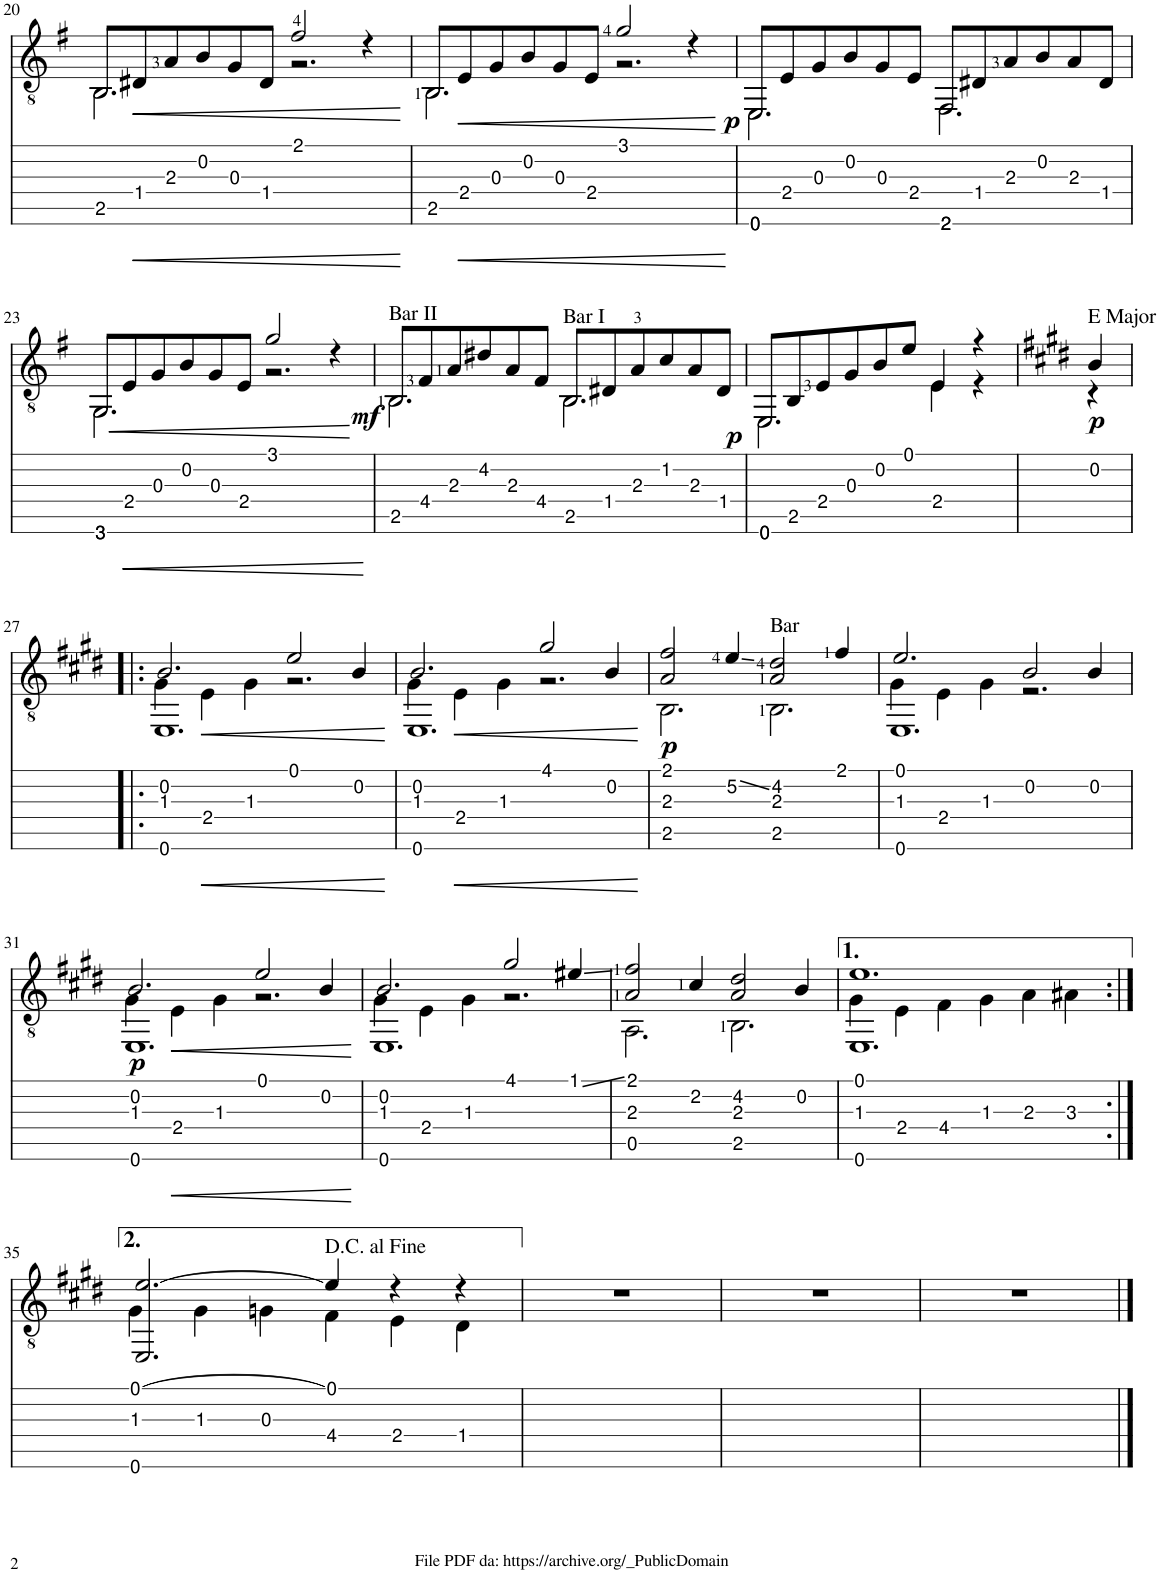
**kern	**kern	**dynam
*part1	*part1	*part1
*staff2	*staff1	*staff1/2
*I"Guitar	*	*
*I'Guit.	*	*
!!LO:PB:g=z
*	*clefGv2	*
*k[f#]	*k[f#]	*
*M6/4	*M6/4	*
=20	=20	=20
*^	*	*
!	!	!LO:N:head=open	!
*	*	*^	*
8BBL	2.BB	8BB/L	2.BB\	.
!	!	!	!	!LO:HP:b
8D#	.	8D#X/	.	<
8A	.	8A/	.	.
8B	.	8B/	.	.
8G	.	8G/	.	.
8D#J	.	8D#/J	.	.
2f#	2.r	2f#/	2.r	.
4r	.	4r	.	.
*v	*v	*	*	*
*	*v	*v	*
.	.	[
=21	=21	=21
*^	*	*
!	!	!LO:N:head=open	!
*	*	*^	*
8BBL	2.BB	8BB/L	2.BB\	.
!	!	!	!	!LO:HP:b
8E	.	8E/	.	<
8G	.	8G/	.	.
8B	.	8B/	.	.
8G	.	8G/	.	.
8EJ	.	8E/J	.	.
2g	2.r	2g/	2.r	.
4r	.	4r	.	.
*v	*v	*	*	*
*	*v	*v	*
.	.	[
=22	=22	=22
!LO:N:head=open	!LO:N:head=open	!LO:DY:b
*^	*^	*
8EEL	2.EE	8EE/L	2.EE\	p
8E	.	8E/	.	.
8G	.	8G/	.	.
8B	.	8B/	.	.
8G	.	8G/	.	.
8EJ	.	8E/J	.	.
!LO:N:head=open	!	!LO:N:head=open	!	!
8FF#L	2.FF#	8FF#/L	2.FF#\	.
8D#X	.	8D#X/	.	.
8A	.	8A/	.	.
8B	.	8B/	.	.
8A	.	8A/	.	.
8D#J	.	8D#/J	.	.
!!LO:LB:g=z	!!
=23	=23	=23	=23	=23
!LO:N:head=open	!	!LO:N:head=open	!	!
8GGL	2.GG	8GG/L	2.GG\	.
!	!	!	!	!LO:HP:b
8E	.	8E/	.	<
8G	.	8G/	.	.
8B	.	8B/	.	.
8G	.	8G/	.	.
8EJ	.	8E/J	.	.
2g	2.r	2g/	2.r	.
!	!	!	!	!LO:DY:b
4r	.	4r	.	mf
*v	*v	*	*	*
*	*v	*v	*
.	.	[
=24	=24	=24
*^	*	*
!	!	!LO:TX:a:t=Bar II	!
!	!	!LO:N:head=open	!
*	*	*^	*
8BBL	2.BB	8BB/L	2.BB\	.
8F#	.	8F#/	.	.
8A	.	8A/	.	.
8d#	.	8d#X/	.	.
8A	.	8A/	.	.
8F#J	.	8F#/J	.	.
!	!	!LO:TX:a:t=Bar I	!	!
!	!	!LO:N:head=open	!	!
8BBL	2.BB	8BB/L	2.BB\	.
8D#	.	8D#X/	.	.
8A	.	8A/	.	.
8c	.	8c/	.	.
8A	.	8A/	.	.
8D#J	.	8D#/J	.	.
=25	=25	=25	=25	=25
!	!	!LO:N:head=open	!	!LO:DY:b
8EEL	2.EE	8EE/L	2.EE\	p
8BB	.	8BB/	.	.
8E	.	8E/	.	.
8G	.	8G/	.	.
8B	.	8B/	.	.
8eJ	.	8e/J	.	.
4E	4E	4E/	4E\	.
4r	4r	4r	4r	.
=26	=26	=26	=26	=26
*k[f#c#g#d#]	*	*k[f#c#g#d#]	*	*
!	!	!LO:TX:a:t=E Major	!	!
!	!	!	!	!LO:DY:b
4B	4r	4B/	4r	p
!!LO:LB:g=z
=27!|:	=27!|:	=27!|:	=27!|:	=27!|:
*	*^	*	*^	*
2.B	4G#	1.EE	2.B/	4G#\	1.EE	.
!	!	!	!	!	!	!LO:HP:b=2
!	!	!	!	!	!	!LO:HP:n=1:b
.	4E	.	.	4E\	.	< <
.	4G#	.	.	4G#\	.	.
2e	2.r	.	2e/	2.r	.	.
4B	.	.	4B/	.	.	.
*v	*v	*v	*	*	*	*
*	*v	*v	*v	*
.	.	[
=28	=28	=28
*^	*^	*
*	*^	*	*^	*
2.B	4G#	1.EE	2.B/	4G#\	1.EE	.
!	!	!	!	!	!	!LO:HP:b=2
!	!	!	!	!	!	!LO:HP:n=1:b
.	4E	.	.	4E\	.	< <
.	4G#	.	.	4G#\	.	.
2g#	2.r	.	2g#/	2.r	.	.
4B	.	.	4B/	.	.	.
*v	*v	*v	*	*	*	*
*	*v	*v	*v	*
.	.	[ [
=29	=29	=29
*^	*^	*
!	!	!	!	!LO:DY:b
2A 2f#	2.BB	2A/ 2f#/	2.BB\	p
4e	.	4e/	.	.
!	!	!LO:TX:a:t=Bar	!	!
2A 2d#	2.BB	2A/ 2d#/	2.BB\	.
4f#	.	4f#/	.	.
=30	=30	=30	=30	=30
*	*^	*	*^	*
2.e	4G#	1.EE	2.e/	4G#\	1.EE	.
.	4E	.	.	4E\	.	.
.	4G#	.	.	4G#\	.	.
2B	2.r	.	2B/	2.r	.	.
4B	.	.	4B/	.	.	.
!!LO:LB:g=z	!!	!!
=31	=31	=31	=31	=31	=31	=31
!	!	!	!	!	!	!LO:DY:b
2.B	4G#	1.EE	2.B/	4G#\	1.EE	p
!	!	!	!	!	!	!LO:HP:b
.	4E	.	.	4E\	.	<
.	4G#	.	.	4G#\	.	.
2e	2.r	.	2e/	2.r	.	.
4B	.	.	4B/	.	.	.
*v	*v	*v	*	*	*	*
*	*v	*v	*v	*
.	.	[ [
=32	=32	=32
*^	*^	*
*	*^	*	*^	*
2.B	4G#	1.EE	2.B/	4G#\	1.EE	.
.	4E	.	.	4E\	.	.
.	4G#	.	.	4G#\	.	.
2g#	2.r	.	2g#/	2.r	.	.
4e#	.	.	4e#X/	.	.	.
*	*v	*v	*	*	*	*
*	*	*	*v	*v	*
=33	=33	=33	=33	=33
2A 2f#	2.AA	2A/ 2f#/	2.AA\	.
4c#	.	4c#/	.	.
2A 2d#	2.BB	2A/ 2d#/	2.BB\	.
4B	.	4B/	.	.
=34	=34	=34	=34	=34
*	*^	*	*^	*
1.e	4G#	1.EE	1.e	4G#\	1.EE	.
.	4E	.	.	4E\	.	.
.	4F#	.	.	4F#\	.	.
.	4G#	.	.	4G#\	.	.
.	4A	.	.	4A\	.	.
.	4A#	.	.	4A#X\	.	.
*	*v	*v	*	*	*	*
*	*	*	*v	*v	*
!!LO:LB:g=z
=35:|!	=35:|!	=35:|!	=35:|!	=35:|!
2.EE [2.e	4G#	2.EE/ [2.e/	4G#\	.
.	4G#	.	4G#\	.
.	4G	.	4Gn\	.
4e]	4F#	4e/]	4F#\	.
4r	4E	4r	4E\	.
4r	4D#	4r	4D#\	.
*v	*v	*	*	*
*	*v	*v	*
=36	=36	=36
1.r	1.r	.
=37	=37	=37
1.r	1.r	.
=38	=38	=38
1.r	1.r	.
==	==	==
*-	*-	*-
